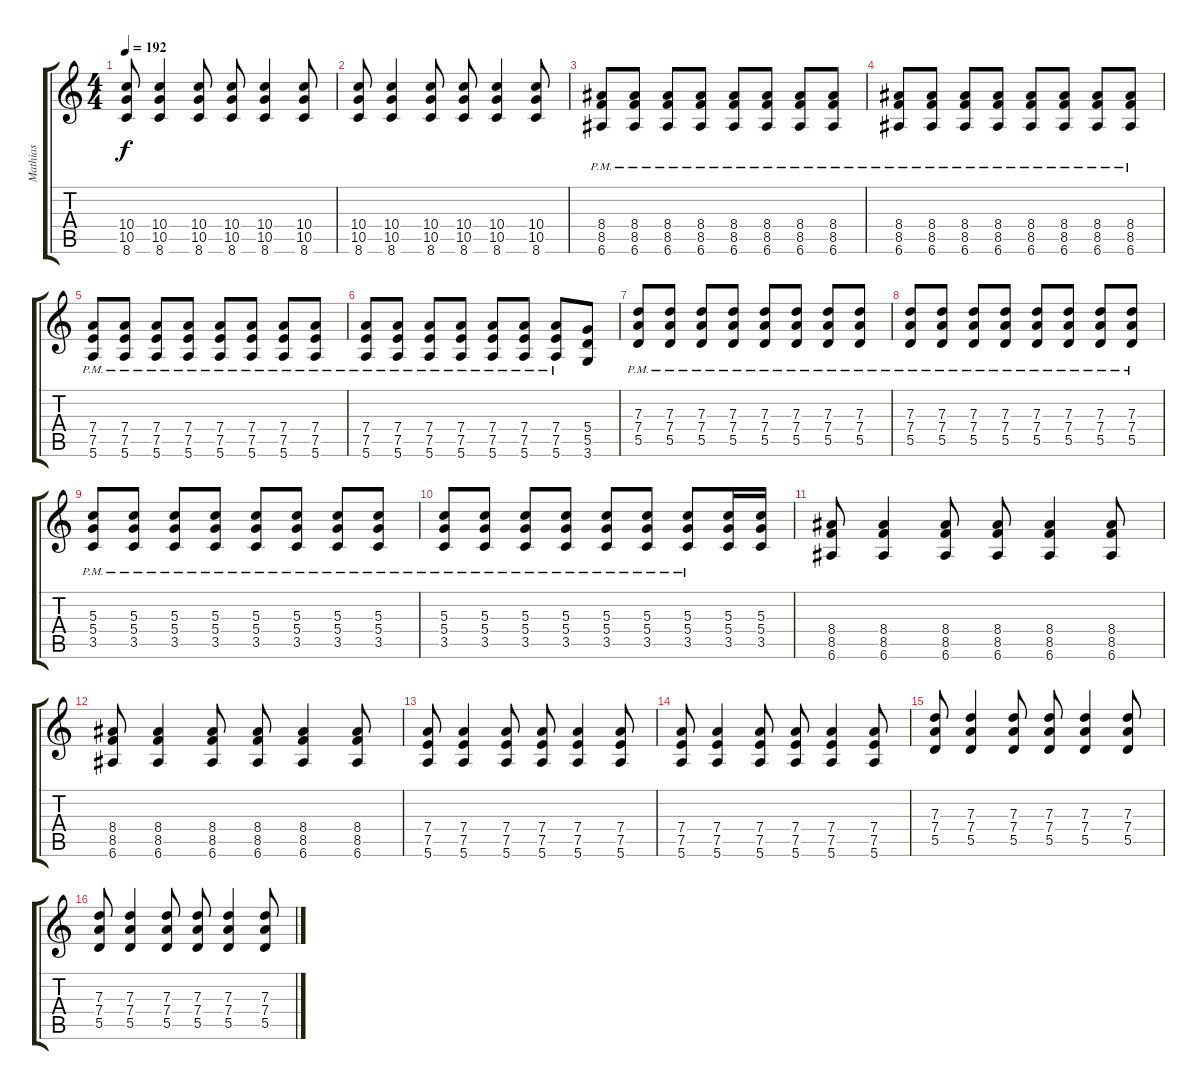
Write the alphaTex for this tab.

\track ("Mathias" "Mathias") {instrument distortionguitar}
\staff {score tabs}
\tuning (E4 B3 G3 D3 A2 E2) {hide}
\ts (4 4)
\tempo 192
\clef g2
\ks c
(10.4 10.5 8.6).8{dy f} (10.4 10.5 8.6).4 (10.4 10.5 8.6).8 (10.4 10.5 8.6).8 (10.4 10.5 8.6).4 (10.4 10.5 8.6).8 |
(10.4 10.5 8.6).8 (10.4 10.5 8.6).4 (10.4 10.5 8.6).8 (10.4 10.5 8.6).8 (10.4 10.5 8.6).4 (10.4 10.5 8.6).8 |
(8.4{pm} 8.5{pm} 6.6).8 (8.4{pm} 8.5{pm} 6.6).8 (8.4{pm} 8.5{pm} 6.6).8 (8.4{pm} 8.5{pm} 6.6).8 (8.4{pm} 8.5{pm} 6.6).8 (8.4{pm} 8.5{pm} 6.6).8 (8.4{pm} 8.5{pm} 6.6).8 (8.4{pm} 8.5{pm} 6.6).8 |
(8.4{pm} 8.5{pm} 6.6).8 (8.4{pm} 8.5{pm} 6.6).8 (8.4{pm} 8.5{pm} 6.6).8 (8.4{pm} 8.5{pm} 6.6).8 (8.4{pm} 8.5{pm} 6.6).8 (8.4{pm} 8.5{pm} 6.6).8 (8.4{pm} 8.5{pm} 6.6).8 (8.4{pm} 8.5{pm} 6.6).8 |
(7.4{pm} 7.5{pm} 5.6).8 (7.4{pm} 7.5{pm} 5.6).8 (7.4{pm} 7.5{pm} 5.6).8 (7.4{pm} 7.5{pm} 5.6).8 (7.4{pm} 7.5{pm} 5.6).8 (7.4{pm} 7.5{pm} 5.6).8 (7.4{pm} 7.5{pm} 5.6).8 (7.4{pm} 7.5{pm} 5.6).8 |
(7.4{pm} 7.5{pm} 5.6).8 (7.4{pm} 7.5{pm} 5.6).8 (7.4{pm} 7.5{pm} 5.6).8 (7.4{pm} 7.5{pm} 5.6).8 (7.4{pm} 7.5{pm} 5.6).8 (7.4{pm} 7.5{pm} 5.6).8 (7.4{pm} 7.5{pm} 5.6).8 (5.4 5.5 3.6).8 |
(7.3{pm} 7.4{pm} 5.5).8 (7.3{pm} 7.4{pm} 5.5).8 (7.3{pm} 7.4{pm} 5.5).8 (7.3{pm} 7.4{pm} 5.5).8 (7.3{pm} 7.4{pm} 5.5).8 (7.3{pm} 7.4{pm} 5.5).8 (7.3{pm} 7.4{pm} 5.5).8 (7.3{pm} 7.4{pm} 5.5).8 |
(7.3{pm} 7.4{pm} 5.5).8 (7.3{pm} 7.4{pm} 5.5).8 (7.3{pm} 7.4{pm} 5.5).8 (7.3{pm} 7.4{pm} 5.5).8 (7.3{pm} 7.4{pm} 5.5).8 (7.3{pm} 7.4{pm} 5.5).8 (7.3{pm} 7.4{pm} 5.5).8 (7.3{pm} 7.4{pm} 5.5).8 |
(5.3{pm} 5.4{pm} 3.5).8 (5.3{pm} 5.4{pm} 3.5).8 (5.3{pm} 5.4{pm} 3.5).8 (5.3{pm} 5.4{pm} 3.5).8 (5.3{pm} 5.4{pm} 3.5).8 (5.3{pm} 5.4{pm} 3.5).8 (5.3{pm} 5.4{pm} 3.5).8 (5.3{pm} 5.4{pm} 3.5).8 |
(5.3{pm} 5.4{pm} 3.5).8 (5.3{pm} 5.4{pm} 3.5).8 (5.3{pm} 5.4{pm} 3.5).8 (5.3{pm} 5.4{pm} 3.5).8 (5.3{pm} 5.4{pm} 3.5).8 (5.3{pm} 5.4{pm} 3.5).8 (5.3{pm} 5.4{pm} 3.5).8 (5.3 5.4 3.5).16 (5.3 5.4 3.5).16 |
(8.4 8.5 6.6).8 (8.4 8.5 6.6).4 (8.4 8.5 6.6).8 (8.4 8.5 6.6).8 (8.4 8.5 6.6).4 (8.4 8.5 6.6).8 |
(8.4 8.5 6.6).8 (8.4 8.5 6.6).4 (8.4 8.5 6.6).8 (8.4 8.5 6.6).8 (8.4 8.5 6.6).4 (8.4 8.5 6.6).8 |
(7.4 7.5 5.6).8 (7.4 7.5 5.6).4 (7.4 7.5 5.6).8 (7.4 7.5 5.6).8 (7.4 7.5 5.6).4 (7.4 7.5 5.6).8 |
(7.4 7.5 5.6).8 (7.4 7.5 5.6).4 (7.4 7.5 5.6).8 (7.4 7.5 5.6).8 (7.4 7.5 5.6).4 (7.4 7.5 5.6).8 |
(7.3 7.4 5.5).8 (7.3 7.4 5.5).4 (7.3 7.4 5.5).8 (7.3 7.4 5.5).8 (7.3 7.4 5.5).4 (7.3 7.4 5.5).8 |
(7.3 7.4 5.5).8 (7.3 7.4 5.5).4 (7.3 7.4 5.5).8 (7.3 7.4 5.5).8 (7.3 7.4 5.5).4 (7.3 7.4 5.5).8
